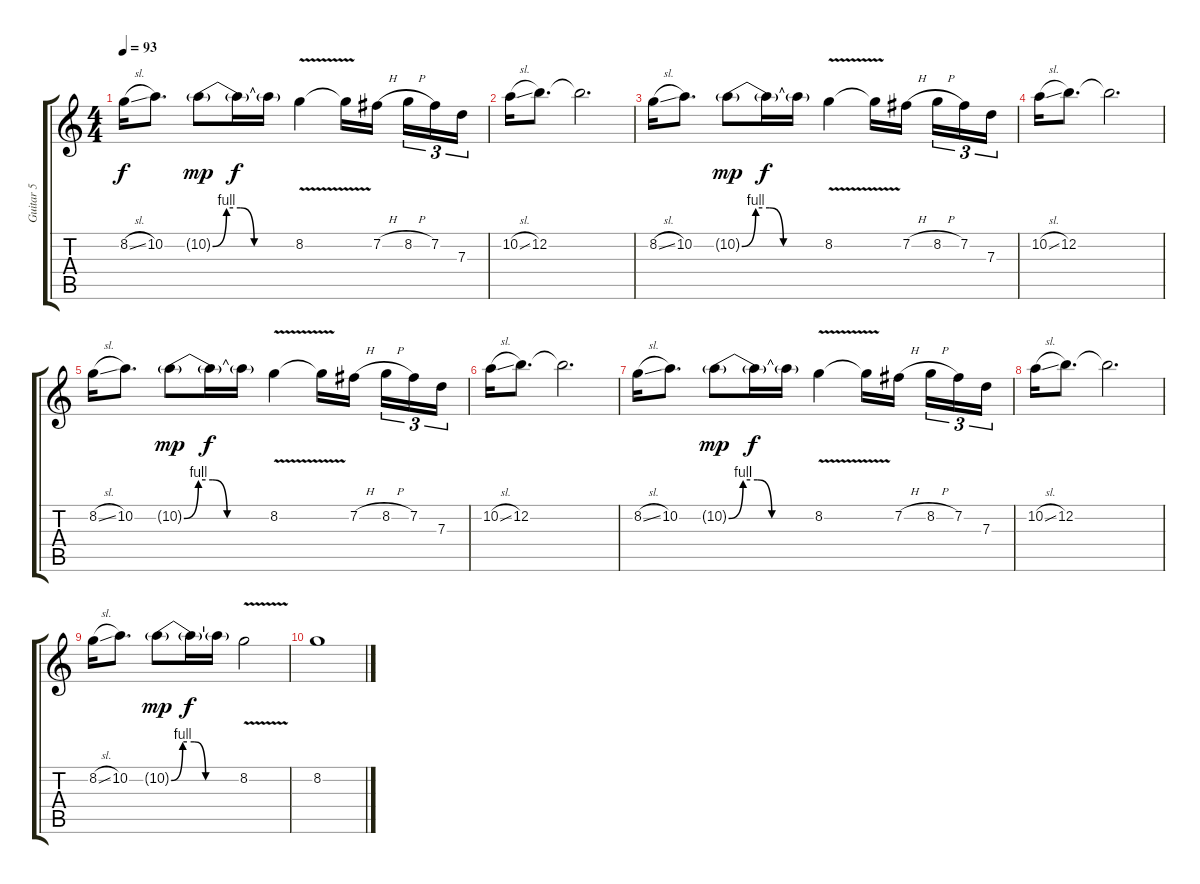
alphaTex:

\track ("Guitar 5" "Guitar 5") {instrument overdrivenguitar}
\staff {score tabs}
\tuning (E4 B3 G3 D3 A2 E2) {hide}
\ts (4 4)
\tempo 93
\clef g2
\ks c
8.2{sl}.16{dy f} 10.2.8{d} 10.2{be (custom 0 0 10 4 20 4 30 0 60 0) g}.8{dy mp} 10.2{t}.16{dy f} 10.2{t}.16 8.2{v}.4 8.2{t}.16 7.2{h}.16{beam splitsecondary} 8.2{h}.16{tu (3 2)} 7.2.16{tu (3 2)} 7.3.16{tu (3 2)} |
10.2{sl}.16 12.2.8{d} 12.2{t}.2{d} |
8.2{sl}.16 10.2.8{d} 10.2{be (custom 0 0 10 4 20 4 30 0 60 0) g}.8{dy mp} 10.2{t}.16{dy f} 10.2{t}.16 8.2{v}.4 8.2{t}.16 7.2{h}.16{beam splitsecondary} 8.2{h}.16{tu (3 2)} 7.2.16{tu (3 2)} 7.3.16{tu (3 2)} |
10.2{sl}.16 12.2.8{d} 12.2{t}.2{d} |
8.2{sl}.16 10.2.8{d} 10.2{be (custom 0 0 10 4 20 4 30 0 60 0) g}.8{dy mp} 10.2{t}.16{dy f} 10.2{t}.16 8.2{v}.4 8.2{t}.16 7.2{h}.16{beam splitsecondary} 8.2{h}.16{tu (3 2)} 7.2.16{tu (3 2)} 7.3.16{tu (3 2)} |
10.2{sl}.16 12.2.8{d} 12.2{t}.2{d} |
8.2{sl}.16 10.2.8{d} 10.2{be (custom 0 0 10 4 20 4 30 0 60 0) g}.8{dy mp} 10.2{t}.16{dy f} 10.2{t}.16 8.2{v}.4 8.2{t}.16 7.2{h}.16{beam splitsecondary} 8.2{h}.16{tu (3 2)} 7.2.16{tu (3 2)} 7.3.16{tu (3 2)} |
10.2{sl}.16 12.2.8{d} 12.2{t}.2{d} |
8.2{sl}.16 10.2.8{d} 10.2{be (custom 0 0 10 4 20 4 30 0 60 0) g}.8{dy mp} 10.2{t}.16{dy f} 10.2{t}.16 8.2{v}.2 |
8.2.1
